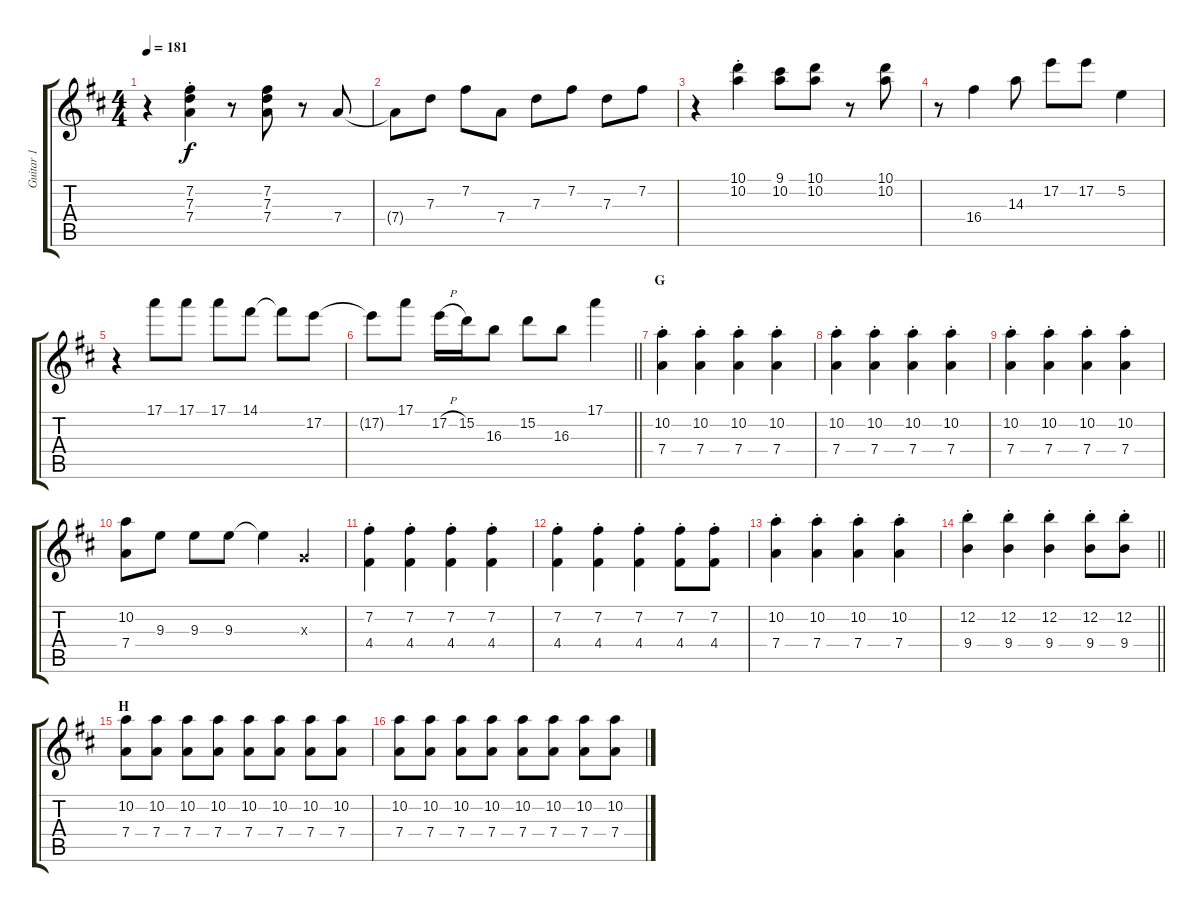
\track ("Guitar 1" "Guitar 1") {instrument electricguitarjazz}
\staff {score tabs}
\tuning (E4 B3 G3 D3 A2 E2) {hide}
\ts (4 4)
\tempo 181
\clef g2
\ks d
r.4{dy f} (7.2{st} 7.3{st} 7.4{st}).4 r.8 (7.2 7.3 7.4).8 r.8 7.4.8 |
7.4{t}.8 7.3.8 7.2.8 7.4.8 7.3.8 7.2.8 7.3.8 7.2.8 |
r.4 (10.1{st} 10.2{st}).4 (9.1 10.2).8 (10.1 10.2).8 r.8 (10.1 10.2).8 |
r.8 16.4.4 14.3.8 17.2.8 17.2.8 5.2.4 |
r.4 17.1.8 17.1.8 17.1.8 14.1.8 14.1{t}.8 17.2.8 |
\barLineRight lightlight
17.2{t}.8 17.1.8 17.2{h}.16 15.2.16 16.3.8 15.2.8 16.3.8 17.1.4 |
\section ("" "G")
(10.2{st} 7.4{st}).4{volume 10 instrument overdrivenguitar} (10.2{st} 7.4{st}).4 (10.2{st} 7.4{st}).4 (10.2{st} 7.4{st}).4 |
(10.2{st} 7.4{st}).4 (10.2{st} 7.4{st}).4 (10.2{st} 7.4{st}).4 (10.2{st} 7.4{st}).4 |
(10.2{st} 7.4{st}).4 (10.2{st} 7.4{st}).4 (10.2{st} 7.4{st}).4 (10.2{st} 7.4{st}).4 |
(10.2 7.4).8 9.3.8 9.3.8 9.3.8 9.3{t}.4 0.3{x}.4 |
(7.2{st} 4.4{st}).4 (7.2{st} 4.4{st}).4 (7.2{st} 4.4{st}).4 (7.2{st} 4.4{st}).4 |
(7.2{st} 4.4{st}).4 (7.2{st} 4.4{st}).4 (7.2{st} 4.4{st}).4 (7.2{st} 4.4{st}).8 (7.2{st} 4.4{st}).8 |
(10.2{st} 7.4{st}).4 (10.2{st} 7.4{st}).4 (10.2{st} 7.4{st}).4 (10.2{st} 7.4{st}).4 |
\barLineRight lightlight
(12.2{st} 9.4{st}).4 (12.2{st} 9.4{st}).4 (12.2{st} 9.4{st}).4 (12.2{st} 9.4{st}).8 (12.2{st} 9.4{st}).8 |
\section ("" "H")
(10.2 7.4).8 (10.2 7.4).8 (10.2 7.4).8 (10.2 7.4).8 (10.2 7.4).8 (10.2 7.4).8 (10.2 7.4).8 (10.2 7.4).8 |
(10.2 7.4).8 (10.2 7.4).8 (10.2 7.4).8 (10.2 7.4).8 (10.2 7.4).8 (10.2 7.4).8 (10.2 7.4).8 (10.2 7.4).8
